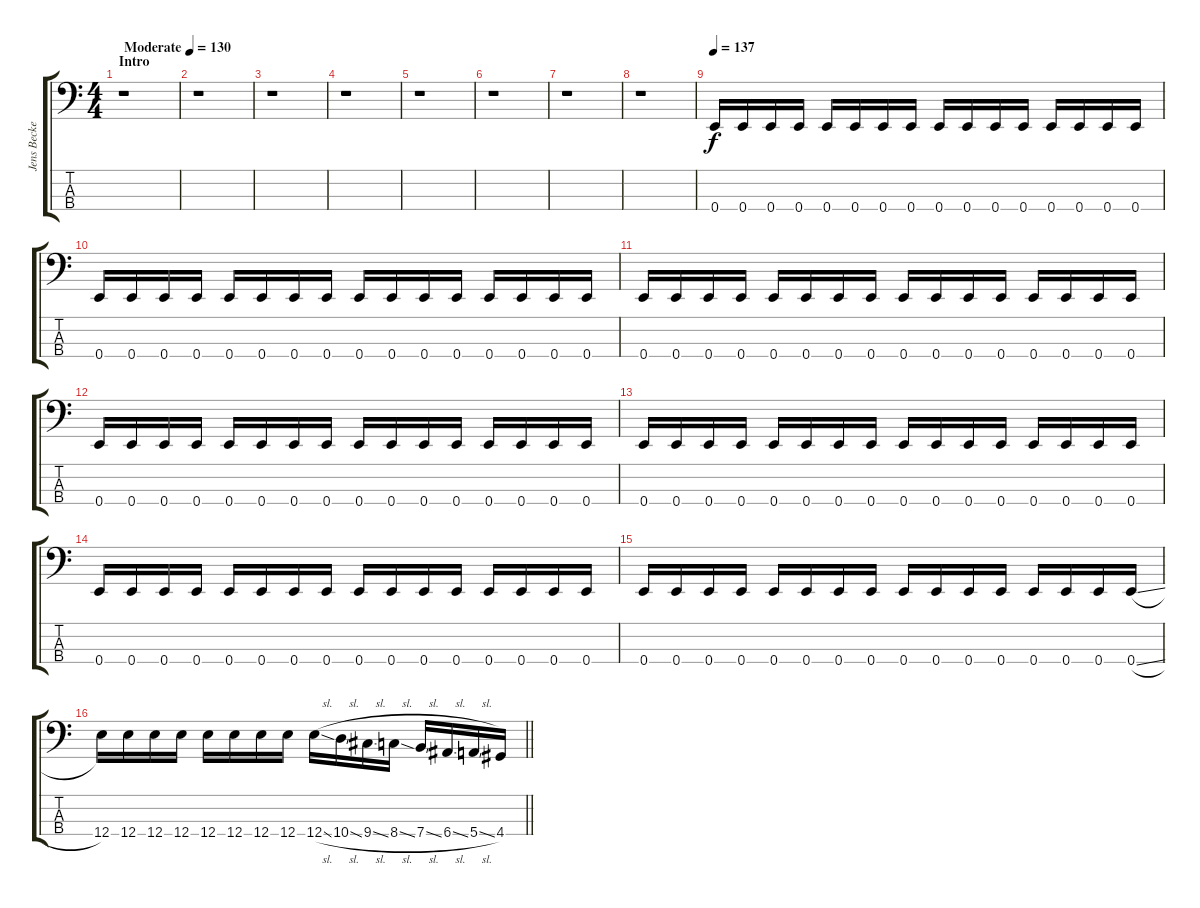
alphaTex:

\track ("Jens Becker" "Jens Becke") {instrument electricbasspick}
\staff {score tabs}
\tuning (G2 D2 A1 E1) {hide}
\ts (4 4)
\section ("" "Intro")
\tempo (130 "Moderate")
\clef f4
\ks c
r.1{dy f instrument electricbasspick} |
r.1 |
r.1 |
r.1 |
r.1 |
r.1 |
r.1 |
r.1 |
\tempo 137
0.4.16 0.4.16 0.4.16 0.4.16 0.4.16 0.4.16 0.4.16 0.4.16 0.4.16 0.4.16 0.4.16 0.4.16 0.4.16 0.4.16 0.4.16 0.4.16 |
0.4.16 0.4.16 0.4.16 0.4.16 0.4.16 0.4.16 0.4.16 0.4.16 0.4.16 0.4.16 0.4.16 0.4.16 0.4.16 0.4.16 0.4.16 0.4.16 |
0.4.16 0.4.16 0.4.16 0.4.16 0.4.16 0.4.16 0.4.16 0.4.16 0.4.16 0.4.16 0.4.16 0.4.16 0.4.16 0.4.16 0.4.16 0.4.16 |
0.4.16 0.4.16 0.4.16 0.4.16 0.4.16 0.4.16 0.4.16 0.4.16 0.4.16 0.4.16 0.4.16 0.4.16 0.4.16 0.4.16 0.4.16 0.4.16 |
0.4.16 0.4.16 0.4.16 0.4.16 0.4.16 0.4.16 0.4.16 0.4.16 0.4.16 0.4.16 0.4.16 0.4.16 0.4.16 0.4.16 0.4.16 0.4.16 |
0.4.16 0.4.16 0.4.16 0.4.16 0.4.16 0.4.16 0.4.16 0.4.16 0.4.16 0.4.16 0.4.16 0.4.16 0.4.16 0.4.16 0.4.16 0.4.16 |
0.4.16 0.4.16 0.4.16 0.4.16 0.4.16 0.4.16 0.4.16 0.4.16 0.4.16 0.4.16 0.4.16 0.4.16 0.4.16 0.4.16 0.4.16 0.4{sl}.16 |
\barLineRight lightlight
12.4.16 12.4.16 12.4.16 12.4.16 12.4.16 12.4.16 12.4.16 12.4.16 12.4{sl}.16 10.4{sl}.16 9.4{sl}.16 8.4{sl}.16 7.4{sl}.16 6.4{sl}.16 5.4{sl}.16 4.4.16
